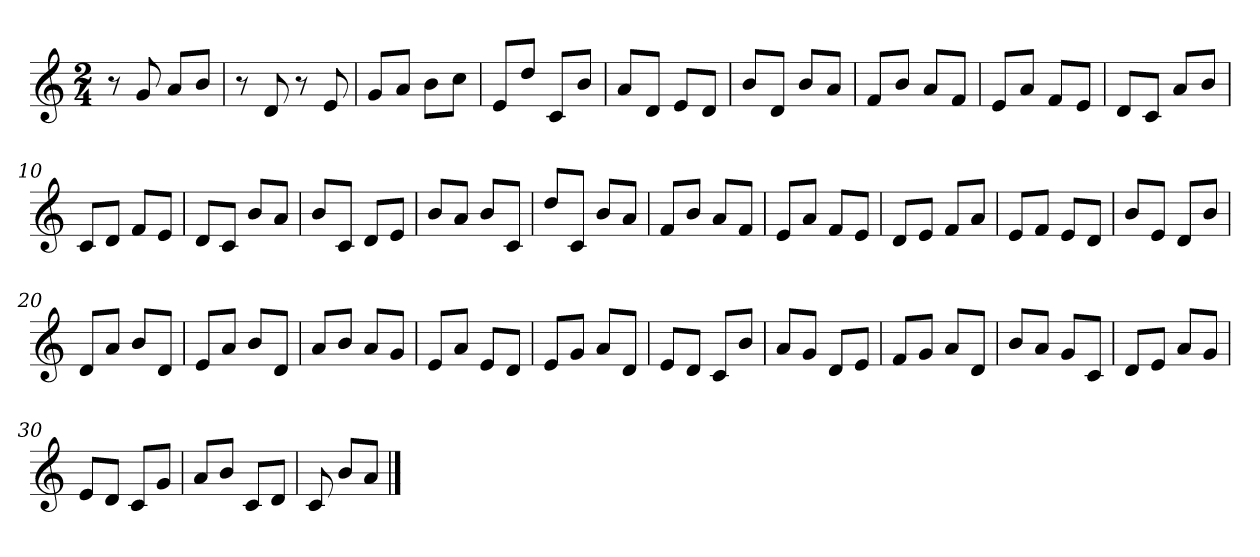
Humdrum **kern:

**kern
*part1
*staff1
*clefG2
*M2/4
=1
8r
8g
8a/L
8b/J
=2
8r
8d
8r
8e
=3
8g/L
8a/J
8b\L
8cc\J
=4
8e/L
8dd/J
8c/L
8b/J
=5
8a/L
8d/J
8e/L
8d/J
=6
8b/L
8d/J
8b/L
8a/J
=7
8f/L
8b/J
8a/L
8f/J
=8
8e/L
8a/J
8f/L
8e/J
=9
8d/L
8c/J
8a/L
8b/J
=10
8c/L
8d/J
8f/L
8e/J
=11
8d/L
8c/J
8b/L
8a/J
=12
8b/L
8c/J
8d/L
8e/J
=13
8b/L
8a/J
8b/L
8c/J
=14
8dd/L
8c/J
8b/L
8a/J
=15
8f/L
8b/J
8a/L
8f/J
=16
8e/L
8a/J
8f/L
8e/J
=17
8d/L
8e/J
8f/L
8a/J
=18
8e/L
8f/J
8e/L
8d/J
=19
8b/L
8e/J
8d/L
8b/J
=20
8d/L
8a/J
8b/L
8d/J
=21
8e/L
8a/J
8b/L
8d/J
=22
8a/L
8b/J
8a/L
8g/J
=23
8e/L
8a/J
8e/L
8d/J
=24
8e/L
8g/J
8a/L
8d/J
=25
8e/L
8d/J
8c/L
8b/J
=26
8a/L
8g/J
8d/L
8e/J
=27
8f/L
8g/J
8a/L
8d/J
=28
8b/L
8a/J
8g/L
8c/J
=29
8d/L
8e/J
8a/L
8g/J
=30
8e/L
8d/J
8c/L
8g/J
=31
8a/L
8b/J
8c/L
8d/J
=32
8c
8b/L
8a/J
==
*-
